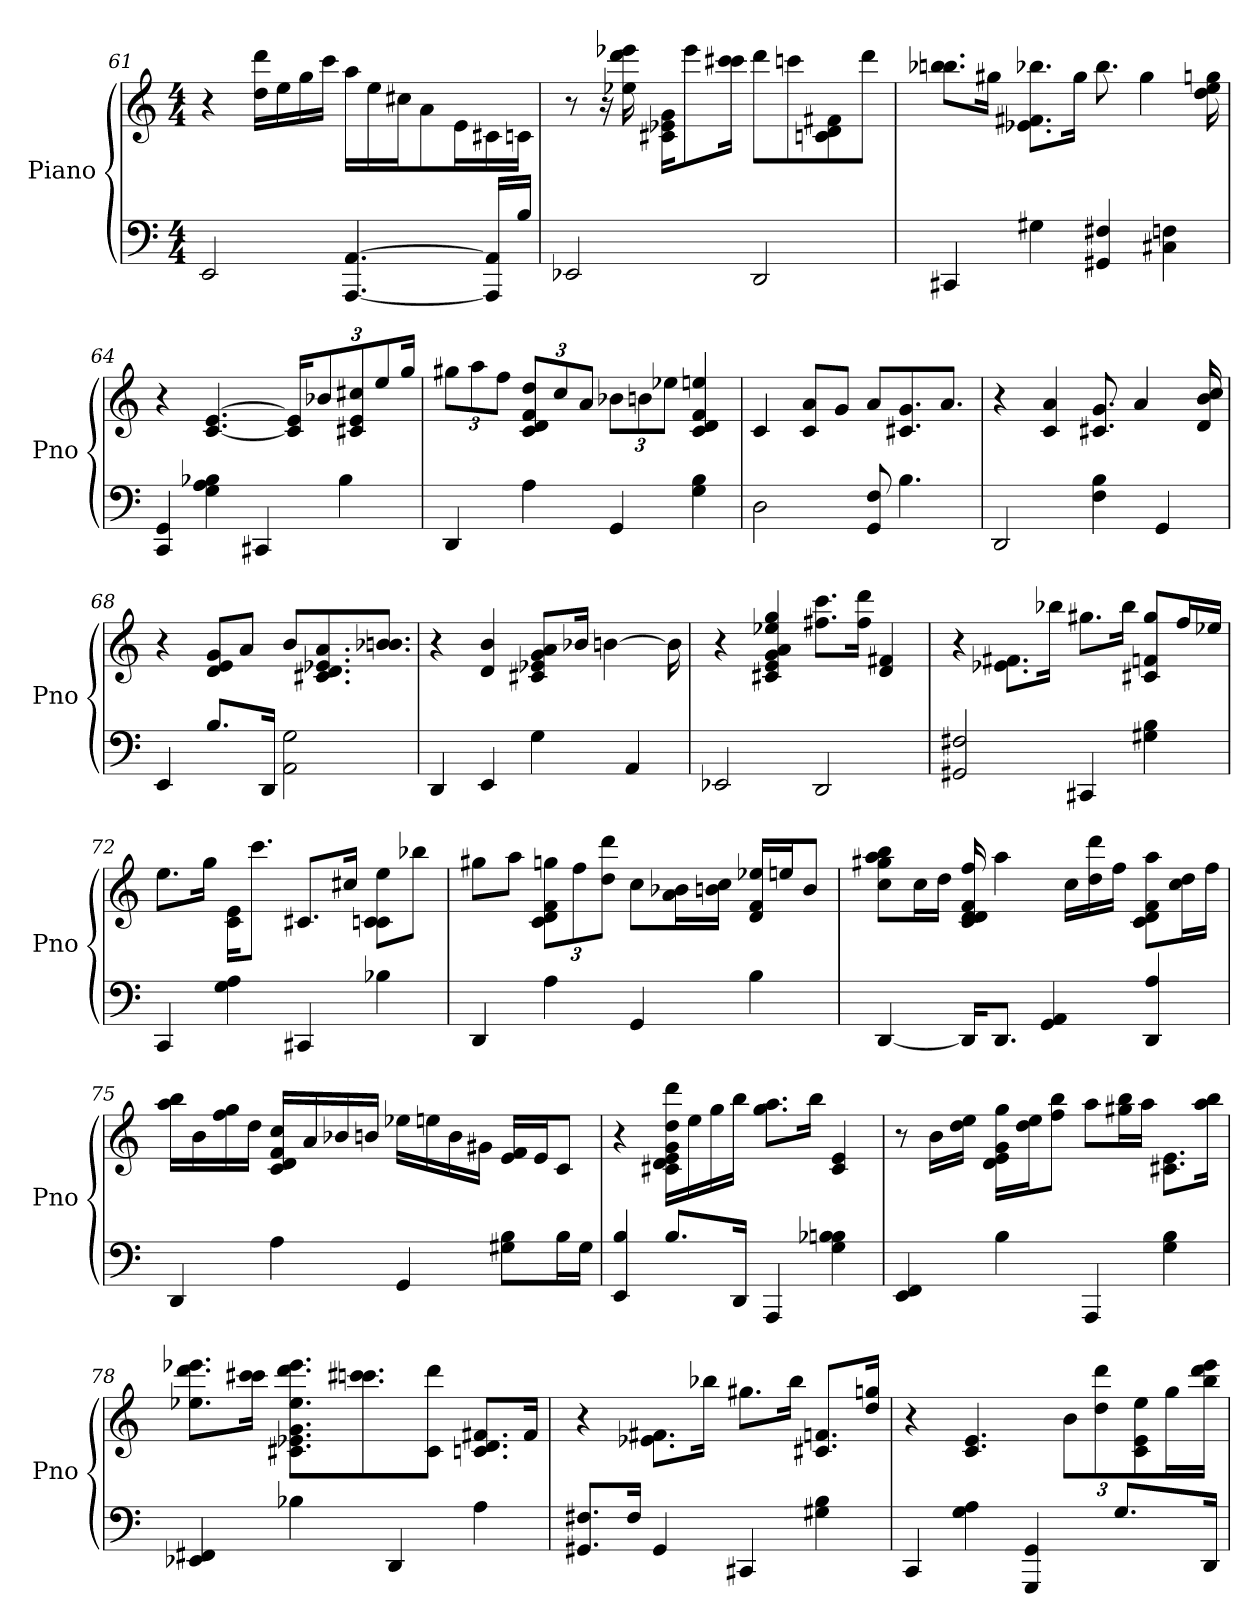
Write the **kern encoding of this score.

**kern	**kern
*part1	*part1
*staff2	*staff1
*I"Piano	*
*I'Pno	*
*clefF4	*clefG2
*k[]	*k[]
*M4/4	*M4/4
=61	=61
2EE/	4r
.	16dd\ 16ddd\LL
.	16ee\
.	16gg\
.	16ccc\JJ
[4.AAA/ [4.AA/	16aa\LL
.	16ee\
.	16cc#X\J
.	8a\
.	16e\L
16AAA/] 16AA/]LL	16c#X\
16B/JJ	16cn\JJ
!!LO:LB:g=z
=62	=62
2EE-X/	8r
.	16r
.	16ee-X\ 16ddd\ 16eee-X\
.	16c#X\ 16e-X\ 16g\KL
.	8eee-\
.	16ccc\ 16ccc#X\Jk
2DD/	8ddd\L
.	8cccn\
.	8cn\ 8d\ 8f#X\
.	8ddd\J
=63	=63
4CC#X/	8.bb-X\ 8.bbn\L
.	16gg#X\Jk
4G#X\	8.e-X\ 8.f#X\ 8.bb-X\L
.	16gg#\Jk
4GG#X/ 4F#X/	8.bb-\
.	4gg#\
4C#X\ 4Fn\	.
.	16dd\ 16ee\ 16ggn\
=64	=64
4CC/ 4GG/	4r
4G\ 4A\ 4B-X\	[4.c/ [4.e/
4CC#X/	.
.	16c/] 16e/]KL
*	*Xbrackettup
.	12b-X/
4B-\	.
.	12c#X/ 12e/ 12cc#X/
.	12ee/
.	16gg/Jk
!!LO:LB:g=z
=65	=65
4DD/	12gg#X\L
.	12aa\
.	12ff\J
4A\	12c/ 12d/ 12f/ 12dd/L
.	12cc/
.	12a/J
4GG/	12b-X\L
.	12bn\
.	12ee-X\J
4G\ 4B\	4c/ 4d/ 4f/ 4een/
=66	=66
2D\	4c/
.	8c/ 8a/L
.	8g/J
8GG/ 8F/	8a/L
4.B\	8.c#X/ 8.g/
.	8.a/J
=67	=67
2DD/	4r
.	4c/ 4a/
4F\ 4B\	8.c#X/ 8.g/
.	4a/
4GG/	.
.	16d/ 16b/ 16cc/
=68	=68
4EE/	4r
8.B/L	8d/ 8e/ 8g/L
.	8a/J
16DD/Jk	.
2AA\ 2G\	8b/L
.	8.c#X/ 8.d/ 8.e-X/ 8.a/
.	8.b-X/ 8.bn/J
!!LO:LB:g=z
=69	=69
4DD/	4r
4EE/	4d/ 4b/
4G\	8c#X/ 8e-X/ 8g/ 8a/L
.	16b-X/Jk
.	[4bn\
4AA/	.
.	16b\]
=70	=70
2EE-X/	4r
.	4c#X/ 4e/ 4g/ 4a/ 4ee-X/ 4gg/
2DD/	8.ff#X\ 8.ccc\L
.	16ff#\ 16ddd\Jk
.	4d/ 4f#X/
=71	=71
2GG#X/ 2F#X/	4r
.	8.e-X\ 8.f#X\L
.	16bb-X\Jk
4CC#X/	8.gg#X\L
.	16bb-\Jk
4G#X\ 4B\	8c#X/ 8fn/ 8gg#/L
.	16ff/L
.	16ee-X/JJ
!!LO:LB:g=z
=72	=72
4CC/	8.ee\L
.	16gg\Jk
4G\ 4A\	16c\ 16e\KL
.	8.ccc\J
4CC#X/	8.c#X/L
.	16cc#X/Jk
4B-X\	8cn\ 8c\ 8ee\L
.	8bb-X\J
=73	=73
4DD/	8gg#X\L
.	8aa\J
4A\	12c\ 12d\ 12f\ 12ggn\L
.	12ff\
.	12dd\ 12ddd\J
4GG/	8cc\L
.	16a\ 16b-X\L
.	16bn\ 16cc\JJ
4B\	16d/ 16f/ 16ee-X/LL
.	16een/J
.	8b/J
=74	=74
[4DD/	8cc\ 8gg#X\ 8aa\ 8bb\L
.	16cc\L
.	16dd\JJ
16DD/KL]	16c/ 16d/ 16d/ 16f/ 16ff/
8.DD/J	4aa\
4GG/ 4AA/	.
.	16cc\LL
.	16dd\ 16ddd\
.	16ff\JJ
4DD/ 4A/	8c\ 8d\ 8f\ 8aa\L
.	16cc\ 16dd\L
.	16ff\JJ
!!LO:LB:g=z
=75	=75
4DD/	16aa\ 16bb\LL
.	16b\
.	16ff\ 16gg\
.	16dd\JJ
4A\	16c/ 16d/ 16f/ 16cc/LL
.	16a/
.	16b-X/
.	16bn/JJ
4GG/	16ee-X\LL
.	16een\
.	16b\
.	16g#X\JJ
8G#X\ 8B\L	16e/ 16f/LL
.	16e/J
16B\L	8c/J
16G#\JJ	.
=76	=76
4EE/ 4B/	4r
8.B/L	16c#X\ 16d\ 16e\ 16g\ 16dd\ 16ddd\LL
.	16ee\
.	16gg\
16DD/Jk	16bb\JJ
4AAA/	8.gg\ 8.aa\L
.	16bb\Jk
4G\ 4B-X\ 4Bn\	4c#/ 4e/
!!LO:PB:g=z
=77	=77
4EE/ 4FF/	8r
.	16b\LL
.	16dd\ 16ee\JJ
4B\	16d\ 16e\ 16g\ 16gg\LL
.	16dd\ 16ee\J
.	8ff\ 8bb\J
4AAA/	8aa\L
.	16gg#X\ 16bb\L
.	16aa\JJ
4G\ 4B\	8.c#X\ 8.e\L
.	16aa\ 16bb\Jk
=78	=78
4EE-X/ 4FF#X/	8.ee-X\ 8.ddd\ 8.eee-X\L
.	16ccc\ 16ccc#X\Jk
4B-X\	8.c#X\ 8.e-X\ 8.g\ 8.ee-\ 8.ddd\ 8.eee-\L
.	8.cccn\ 8.ccc#X\
4DD/	.
.	8c#\ 8ddd\J
4A\	8.cn/ 8.d/ 8.f#X/L
.	16f#/Jk
!!LO:LB:g=z
=79	=79
8.GG#X/ 8.F#X/L	4r
16F#/Jk	.
4GG#/	8.e-X\ 8.f#X\L
.	16bb-X\Jk
4CC#X/	8.gg#X\L
.	16bb-\Jk
4G#X\ 4B\	8.c#X/ 8.fn/L
.	16dd/ 16ggn/Jk
=80	=80
4CC/	4r
4G\ 4A\	4.c/ 4.e/
4GGG/ 4GG/	.
.	12b\L
.	12dd\ 12ddd\
8.G/L	.
.	12c\ 12e\ 12ee\
.	16gg\L
16DD/Jk	16bb\ 16ddd\ 16eee\JJ
=	=
*-	*-
